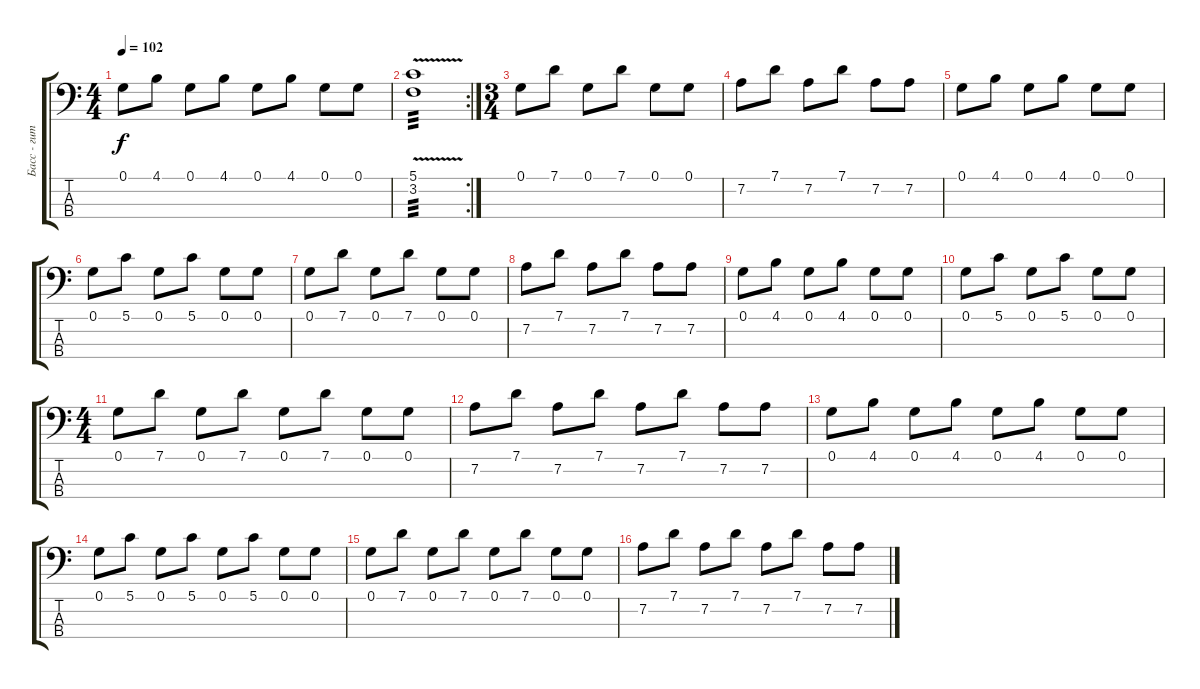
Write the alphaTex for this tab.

\track ("Басс - гитара" "Басс - гит") {instrument acousticbass}
\staff {score tabs}
\tuning (G2 D2 A1 E1) {hide}
\ts (4 4)
\tempo 102
\clef f4
\ks c
0.1.8{dy f} 4.1.8 0.1.8 4.1.8 0.1.8 4.1.8 0.1.8 0.1.8 |
\rc 2
(5.1{v} 3.2).1{tp 3} |
\ts (3 4)
0.1.8 7.1.8 0.1.8 7.1.8 0.1.8 0.1.8 |
7.2.8 7.1.8 7.2.8 7.1.8 7.2.8 7.2.8 |
0.1.8 4.1.8 0.1.8 4.1.8 0.1.8 0.1.8 |
0.1.8 5.1.8 0.1.8 5.1.8 0.1.8 0.1.8 |
0.1.8 7.1.8 0.1.8 7.1.8 0.1.8 0.1.8 |
7.2.8 7.1.8 7.2.8 7.1.8 7.2.8 7.2.8 |
0.1.8 4.1.8 0.1.8 4.1.8 0.1.8 0.1.8 |
0.1.8 5.1.8 0.1.8 5.1.8 0.1.8 0.1.8 |
\ts (4 4)
0.1.8 7.1.8 0.1.8 7.1.8 0.1.8 7.1.8 0.1.8 0.1.8 |
7.2.8 7.1.8 7.2.8 7.1.8 7.2.8 7.1.8 7.2.8 7.2.8 |
0.1.8 4.1.8 0.1.8 4.1.8 0.1.8 4.1.8 0.1.8 0.1.8 |
0.1.8 5.1.8 0.1.8 5.1.8 0.1.8 5.1.8 0.1.8 0.1.8 |
0.1.8 7.1.8 0.1.8 7.1.8 0.1.8 7.1.8 0.1.8 0.1.8 |
7.2.8 7.1.8 7.2.8 7.1.8 7.2.8 7.1.8 7.2.8 7.2.8
